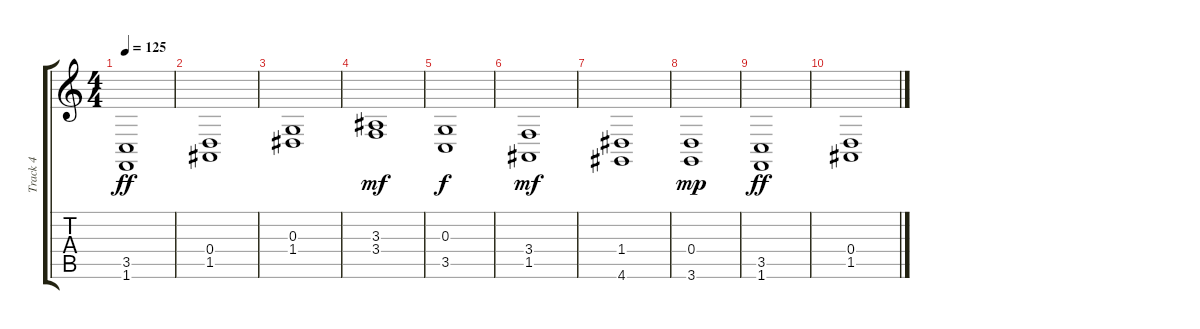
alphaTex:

\track ("Track 4" "Track 4") {instrument cello}
\staff {score tabs}
\tuning (E4 B3 G3 D3 A2 E2) {hide}
\ts (4 4)
\tempo 125
\clef g2
\ks c
(3.5 1.6).1{dy ff} |
(0.4 1.5).1 |
(0.3 1.4).1 |
(3.3 3.4).1{dy mf} |
(0.3 3.5).1{dy f} |
(3.4 1.5).1{dy mf} |
(1.4 4.6).1 |
(0.4 3.6).1{dy mp} |
(3.5 1.6).1{dy ff} |
(0.4 1.5).1
